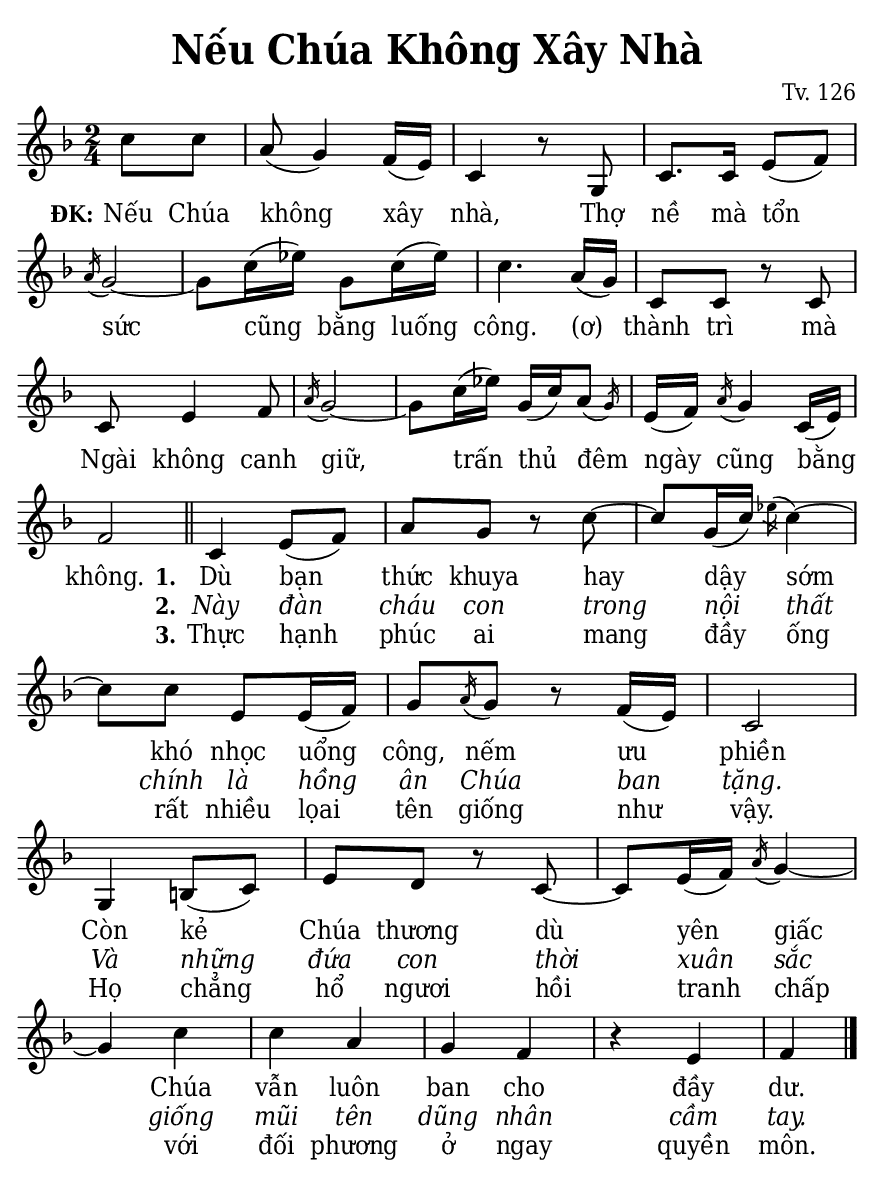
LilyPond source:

% Cài đặt chung\
\version "2.22.1"
\include "english.ly"

\header {
  title = \markup { \fontsize #1 "Nếu Chúa Không Xây Nhà" }
  composer = "Tv. 126"
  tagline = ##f
}

% Nhạc phiên khúc
nhacPhienKhucSop = \relative c'' {
  \partial 4 c8 c |
  a (g4) f16 (e) |
  c4 r8 g |
  c8. c16 e8 (f) |
  \slashedGrace { a16 ( } g2) ~ |
  g8 c16 (ef) g,8 c16 (ef) |
  c4. a16 (g) |
  c,8 c r c |
  c e4 f8 |
  \slashedGrace { a16 ( } g2) ~ |
  g8 c16 (ef) g, (c)
  \afterGrace a8 ({
    \override Flag.stroke-style = #"grace"
    g16)}
  \revert Flag.stroke-style
  e (f) \slashedGrace { a16 ( } g4) c,16 (e) |
  f2 \bar "||"
  
  c4 e8 (f) |
  a g r c ~ |
  c g16 (c) \slashedGrace { \once \stemDown ef16 ^( } c4) ~ |
  c8 c e, e16 (f) |
  g8 \slashedGrace { a16 ( } g8) r f16 (e) |
  c2 |
  g4 b!8 (c) |
  e d r c ~ |
  c e16 (f) \slashedGrace { a16 ( } g4) ~ |
  g c c a |
  g f r e |
  f4 \bar "|."
}

nhacPhienKhucAlto = \relative c' {
  
}

% Lời phiên khúc
loiPhienKhucSop = \lyrics {
  \set stanza = "ĐK:"
  Nếu Chúa không xây nhà,
  Thợ nề mà tổn sức cũng bằng luống công.
  (ơ) thành trì mà Ngài không canh giữ,
  trấn thủ đêm ngày cũng bằng không.
  <<
    {
      \set stanza = "1."
      Dù bạn thức khuya hay dậy sớm khó nhọc uổng công,
      nếm ưu phiền
      Còn kẻ Chúa thương dù yên giấc
      Chúa vẫn luôn ban cho đầy dư.
    }
    \new Lyrics {
	    \set associatedVoice = "beSop"
	    \set stanza = "2."
      \override Lyrics.LyricText.font-shape = #'italic
	    Này đàn cháu con trong nội thất
	    chính là hồng ân Chúa ban tặng.
	    Và những đứa con thời xuân sắc
	    giống mũi tên dũng nhân cầm tay.
    }
    \new Lyrics {
	    \set associatedVoice = "beSop"
	    \set stanza = "3."
	    Thực hạnh phúc ai mang đầy ống
	    rất nhiều lọai tên giống như vậy.
	    Họ chẳng hổ ngươi hồi tranh chấp
	    với đối phương ở ngay quyền môn.
    }
  >>
}

% Dàn trang
\paper {
  #(set-paper-size "a5")
  top-margin = 3\mm
  bottom-margin = 3\mm
  left-margin = 3\mm
  right-margin = 3\mm
  indent = #0
  #(define fonts
	 (make-pango-font-tree "Deja Vu Serif Condensed"
	 		       "Deja Vu Serif Condensed"
			       "Deja Vu Serif Condensed"
			       (/ 20 20)))
  print-page-number = ##f
  page-count = #1
}

TongNhip = {
  \key f \major \time 2/4
  \set Timing.beamExceptions = #'()
  \set Timing.baseMoment = #(ly:make-moment 1/4)
}

% Đổi kích thước nốt cho bè phụ
notBePhu =
#(define-music-function (font-size music) (number? ly:music?)
   (for-some-music
     (lambda (m)
       (if (music-is-of-type? m 'rhythmic-event)
           (begin
             (set! (ly:music-property m 'tweaks)
                   (cons `(font-size . ,font-size)
                         (ly:music-property m 'tweaks)))
             #t)
           #f))
     music)
   music)

\score {
  \new ChoirStaff <<
    \new Staff \with {
        \consists "Merge_rests_engraver"
        printPartCombineTexts = ##f
      }
      <<
      \new Voice \TongNhip \partCombine 
        \nhacPhienKhucSop
        \notBePhu -1 { \nhacPhienKhucAlto }
      \new NullVoice = beSop \nhacPhienKhucSop
      \new Lyrics \lyricsto beSop \loiPhienKhucSop
      >>
  >>
  \layout {
    \override Lyrics.LyricSpace.minimum-distance = #1.5
    \override Score.BarNumber.break-visibility = ##(#f #f #f)
    \override Score.SpacingSpanner.uniform-stretching = ##t
  } 
}
